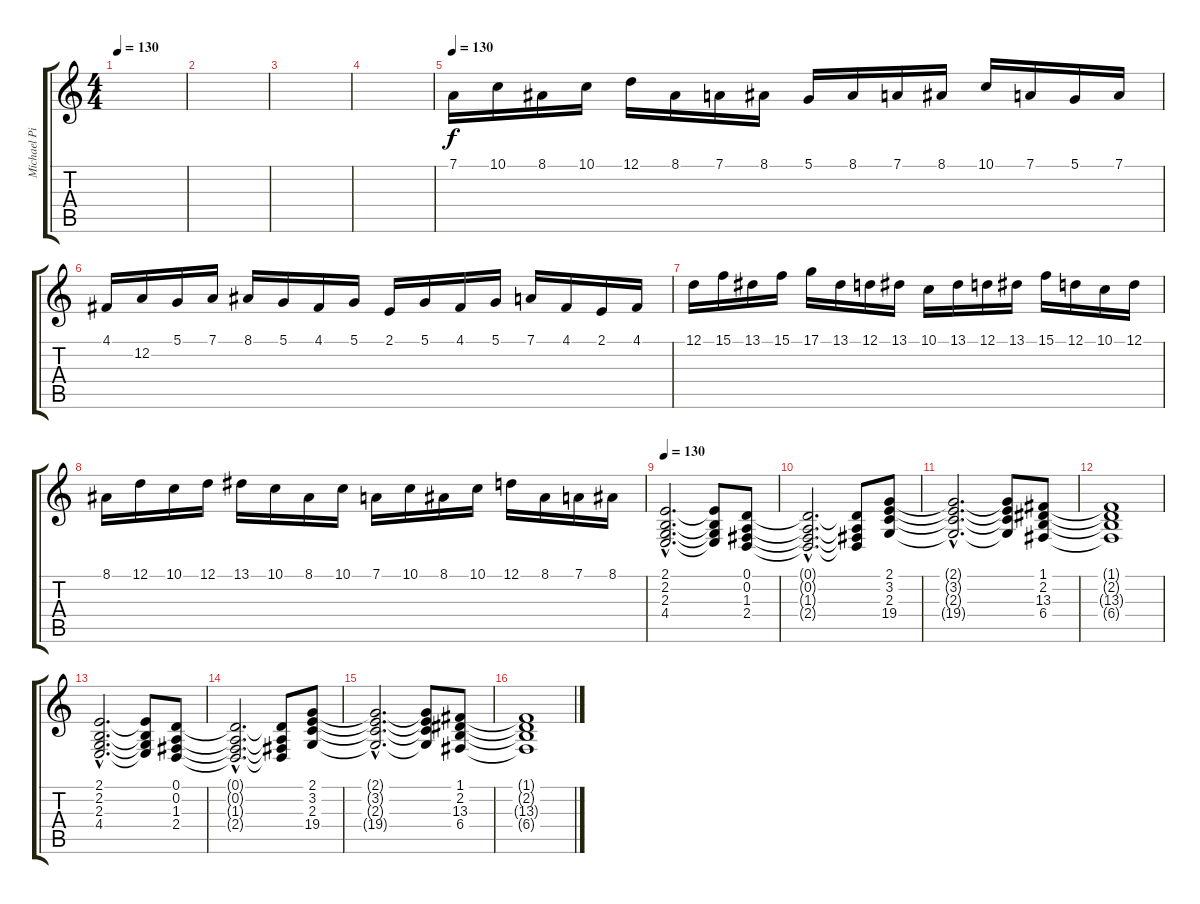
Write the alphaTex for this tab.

\track ("Michael Pinnella - Piano" "Michael Pi") {instrument acousticgrandpiano}
\staff {score tabs}
\tuning (D4 A3 F3 C3 G2 D2) {hide}
\ts (4 4)
\tempo 130
\clef g2
\ks c
|
|
|
|
\tempo 130
7.1.16{volume 16} 10.1.16 8.1.16 10.1.16 12.1.16 8.1.16 7.1.16 8.1.16 5.1.16 8.1.16 7.1.16 8.1.16 10.1.16 7.1.16 5.1.16 7.1.16 |
4.1.16 12.2.16 5.1.16 7.1.16 8.1.16 5.1.16 4.1.16 5.1.16 2.1.16 5.1.16 4.1.16 5.1.16 7.1.16 4.1.16 2.1.16 4.1.16 |
12.1.16 15.1.16 13.1.16 15.1.16 17.1.16 13.1.16 12.1.16 13.1.16 10.1.16 13.1.16 12.1.16 13.1.16 15.1.16 12.1.16 10.1.16 12.1.16 |
8.1.16 12.1.16 10.1.16 12.1.16 13.1.16 10.1.16 8.1.16 10.1.16 7.1.16 10.1.16 8.1.16 10.1.16 12.1.16 8.1.16 7.1.16 8.1.16 |
\tempo 130
(2.1{hac} 2.2{hac} 2.3{hac} 4.4{hac}).2{d} (2.1{t} 2.2{t} 2.3{t} 4.4{t}).8 (0.1 0.2 1.3 2.4).8 |
(0.1{hac t} 0.2{hac t} 1.3{hac t} 2.4{hac t}).2{d} (0.1{t} 0.2{t} 1.3{t} 2.4{t}).8 (2.1 3.2 2.3 19.4).8 |
(2.1{hac t} 3.2{hac t} 2.3{hac t} 19.4{hac t}).2{d} (2.1{t} 3.2{t} 2.3{t} 19.4{t}).8 (1.1 2.2 13.3 6.4).8 |
(1.1{t} 2.2{t} 13.3{t} 6.4{t}).1 |
(2.1{hac} 2.2{hac} 2.3{hac} 4.4{hac}).2{d} (2.1{t} 2.2{t} 2.3{t} 4.4{t}).8 (0.1 0.2 1.3 2.4).8 |
(0.1{hac t} 0.2{hac t} 1.3{hac t} 2.4{hac t}).2{d} (0.1{t} 0.2{t} 1.3{t} 2.4{t}).8 (2.1 3.2 2.3 19.4).8 |
(2.1{hac t} 3.2{hac t} 2.3{hac t} 19.4{hac t}).2{d} (2.1{t} 3.2{t} 2.3{t} 19.4{t}).8 (1.1 2.2 13.3 6.4).8 |
(1.1{t} 2.2{t} 13.3{t} 6.4{t}).1
